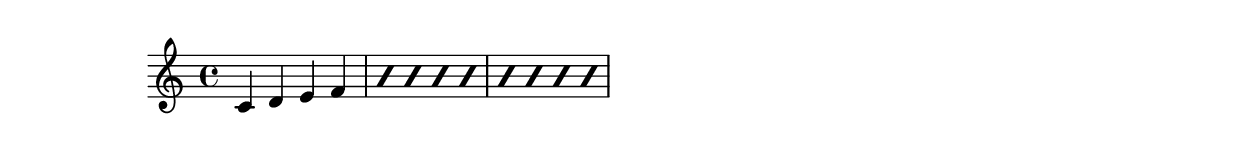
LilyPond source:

%% Do not edit this file; it is auto-generated from LSR http://lsr.dsi.unimi.it
%% This file is in the public domain.
\version "2.12.3"

\header {
  lsrtags = "rhythms, tweaks-and-overrides"

  texidoc = "
In \"simple\" lead-sheets, sometimes no actual notes are written,
instead only \"rhythmic patterns\" and chords above the measures are
notated giving the structure of a song. Such a feature is for example
useful while creating/transcribing the structure of a song and also
when sharing lead sheets with guitarists or jazz musicians. The
standard support for this using @code{\\repeat percent} is unsuitable
here since the first beat has to be an ordinary note or rest. This
example shows two solutions to this problem, by redefining ordinary
rests to be printed as slashes. (If the duration of each beat is not a
quarter note, replace the @code{r4} in the definitions with a rest of
the appropriate duration). 

"
  doctitle = "Rhythmic slashes"
} % begin verbatim

% Macro to print single slash
rs = {
  \once \override Rest #'stencil = #ly:percent-repeat-item-interface::beat-slash
  \once \override Rest #'thickness = #0.48
  \once \override Rest #'slope = #1.7
  r4
}

% Function to print a specified number of slashes
comp = #(define-music-function (parser location count) ( integer?)
  #{
    \override Rest #'stencil = #ly:percent-repeat-item-interface::beat-slash
    \override Rest #'thickness = #0.48
    \override Rest #'slope = #1.7
    \repeat unfold $count { r4 }
    \revert Rest #'stencil
  #}
)

\score {
  \relative c' {
    c4 d e f |
    \rs \rs \rs \rs |
    \comp #4 |
  }
}

